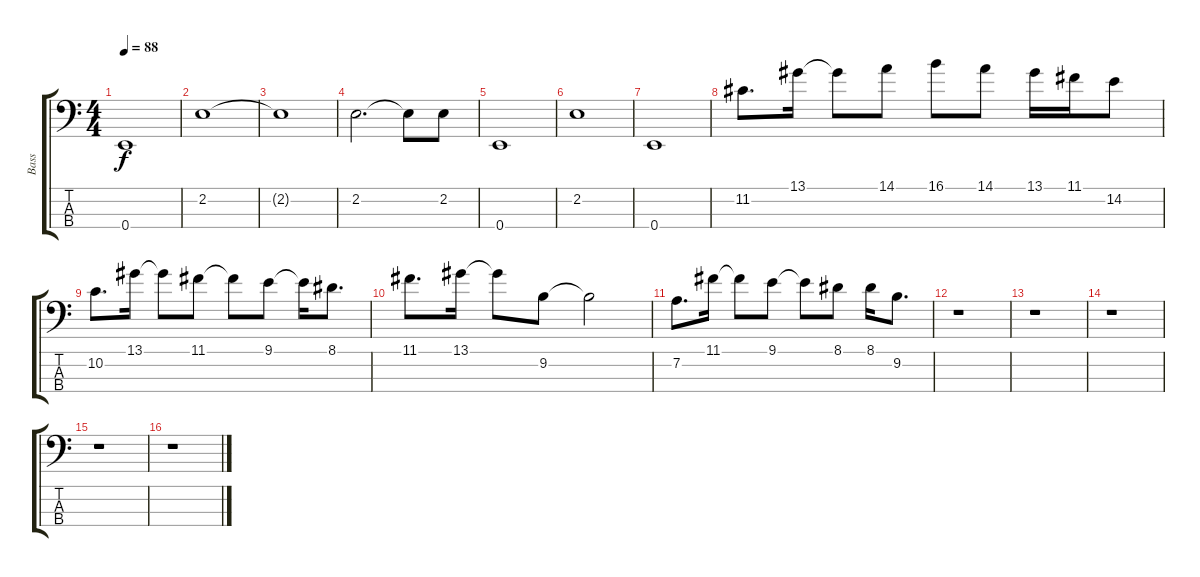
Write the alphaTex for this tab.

\track ("Bass" "Bass") {instrument electricbassfinger}
\staff {score tabs}
\tuning (G2 D2 A1 E1) {hide}
\ts (4 4)
\tempo 88
\clef f4
\ks c
0.4.1{dy f} |
2.2.1 |
2.2{t}.1 |
2.2.2{d} 2.2{t}.8 2.2.8 |
0.4.1 |
2.2.1 |
0.4.1 |
11.2.8{d} 13.1.16 13.1{t}.8 14.1.8 16.1.8 14.1.8 13.1.16 11.1.16 14.2.8 |
10.2.8{d} 13.1.16 13.1{t}.8 11.1.8 11.1{t}.8 9.1.8 9.1{t}.16 8.1.8{d} |
11.1.8{d} 13.1.16 13.1{t}.8 9.2.8 9.2{t}.2 |
7.2.8{d} 11.1.16 11.1{t}.8 9.1.8 9.1{t}.8 8.1.8 8.1.16 9.2.8{d} |
r.1 |
r.1 |
r.1 |
r.1 |
r.1
